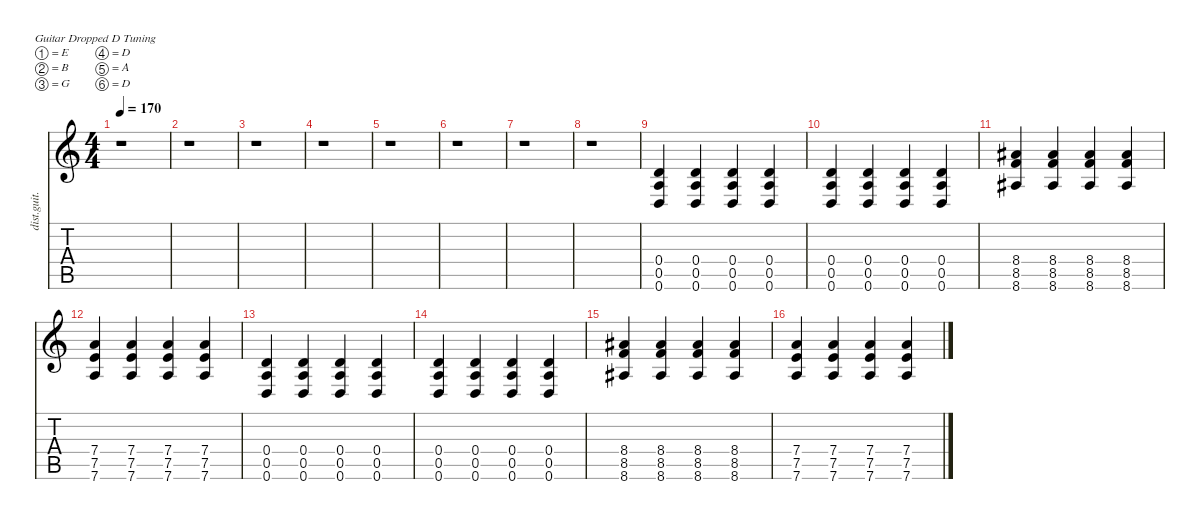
\defaultSystemsLayout 4
\hideDynamics
\bracketExtendMode nobrackets
\otherSystemsTrackNameOrientation horizontal
\track ("Distortion Guitar" "dist.guit.") {instrument distortionguitar}
\staff {score tabs}
\tuning (E4 B3 G3 D3 A2 D2)
\ts (4 4)
\tempo 170
\clef g2
\ks c
r.1{dy mf beam Down} |
r.1{beam Down} |
r.1{beam Down} |
r.1{beam Down} |
r.1{beam Down} |
r.1{beam Down} |
r.1{beam Down} |
r.1{beam Down} |
(0.6 0.4 0.5).4{beam Up} (0.6 0.5 0.4).4{beam Up} (0.6 0.4 0.5).4{beam Up} (0.6 0.5 0.4).4{beam Up} |
(0.6 0.4 0.5).4{beam Up} (0.6 0.5 0.4).4{beam Up} (0.6 0.4 0.5).4{beam Up} (0.6 0.5 0.4).4{beam Up} |
(8.6{acc #} 8.4{acc #} 8.5).4{beam Up} (8.6{acc #} 8.5 8.4{acc #}).4{beam Up} (8.6{acc #} 8.4{acc #} 8.5).4{beam Up} (8.6{acc #} 8.5 8.4{acc #}).4{beam Up} |
(7.6 7.4 7.5).4{beam Up} (7.6 7.5 7.4).4{beam Up} (7.6 7.4 7.5).4{beam Up} (7.6 7.5 7.4).4{beam Up} |
(0.6 0.4 0.5).4{beam Up} (0.6 0.5 0.4).4{beam Up} (0.6 0.4 0.5).4{beam Up} (0.6 0.5 0.4).4{beam Up} |
(0.6 0.4 0.5).4{beam Up} (0.6 0.5 0.4).4{beam Up} (0.6 0.4 0.5).4{beam Up} (0.6 0.5 0.4).4{beam Up} |
(8.6{acc #} 8.4{acc #} 8.5).4{beam Up} (8.6{acc #} 8.5 8.4{acc #}).4{beam Up} (8.6{acc #} 8.4{acc #} 8.5).4{beam Up} (8.6{acc #} 8.5 8.4{acc #}).4{beam Up} |
(7.6 7.4 7.5).4{beam Up} (7.6 7.5 7.4).4{beam Up} (7.6 7.4 7.5).4{beam Up} (7.6 7.5 7.4).4{beam Up}
